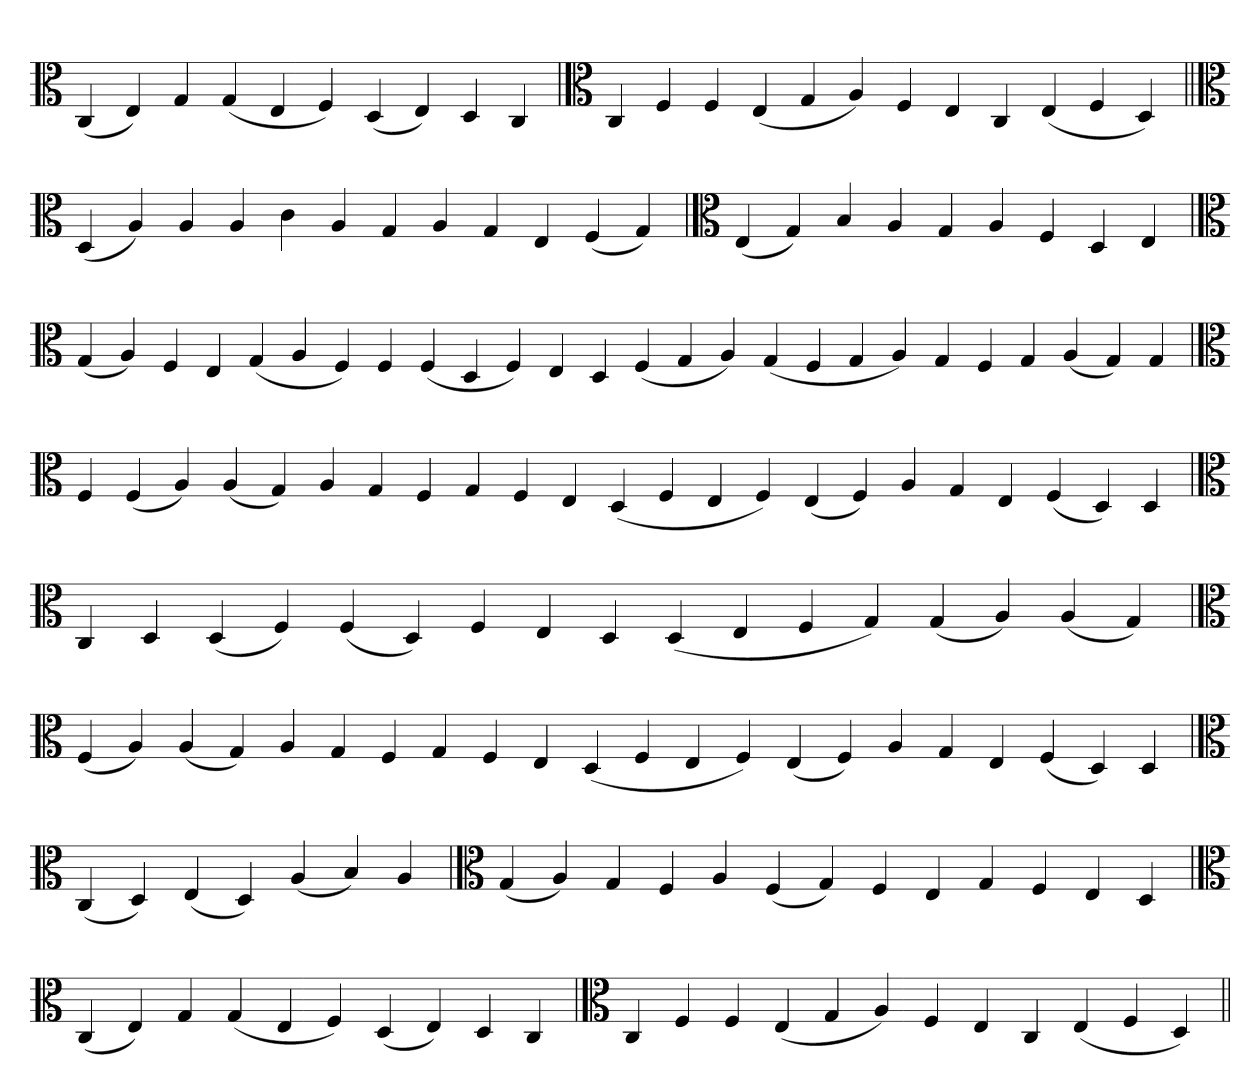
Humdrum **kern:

**kern
*part1
*staff1
*clefC3
=
(4C
4E)
4G
(4G
4E
4F)
(4D
4E)
4D
4C
=`
*clefC3
4C
4F
4F
(4E
4G
4A)
4F
4E
4C
(4E
4F
4D)
=||
*clefC3
(4D
4A)
4A
4A
4c
4A
4G
4A
4G
4E
(4F
4G)
=`
*clefC3
(4E
4G)
4B
4A
4G
4A
4F
4D
4E
=`
*clefC3
(4G
4A)
4F
4E
(4G
4A
4F)
4F
(4F
4D
4F)
4E
4D
(4F
4G
4A)
(4G
4F
4G
4A)
4G
4F
4G
(4A
4G)
4G
='
*clefC3
4F
(4F
4A)
(4A
4G)
4A
4G
4F
4G
4F
4E
(4D
4F
4E
4F)
(4E
4F)
4A
4G
4E
(4F
4D)
4D
=
*clefC3
4C
4D
(4D
4F)
(4F
4D)
4F
4E
4D
(4D
4E
4F
4G)
(4G
4A)
(4A
4G)
='
*clefC3
(4F
4A)
(4A
4G)
4A
4G
4F
4G
4F
4E
(4D
4F
4E
4F)
(4E
4F)
4A
4G
4E
(4F
4D)
4D
='
*clefC3
(4C
4D)
(4E
4D)
(4A
4B)
4A
=`
*clefC3
(4G
4A)
4G
4F
4A
(4F
4G)
4F
4E
4G
4F
4E
4D
='
*clefC3
(4C
4E)
4G
(4G
4E
4F)
(4D
4E)
4D
4C
=`
*clefC3
4C
4F
4F
(4E
4G
4A)
4F
4E
4C
(4E
4F
4D)
=||
*-
